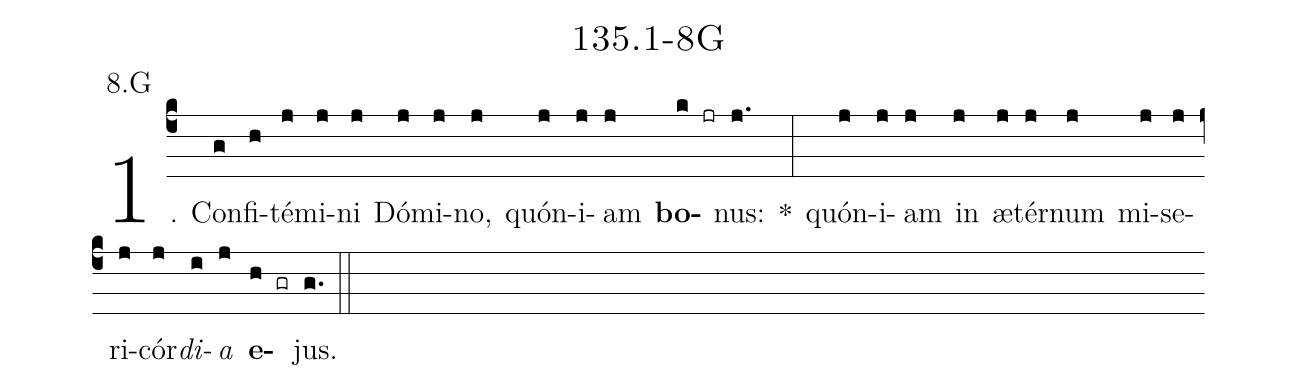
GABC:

name: 135.1-8G;
annotation: 8.G;
%%
(c4)1. Con(g)fi(h)té(j)mi(j)ni(j) Dó(j)mi(j)no,(j) quón(j)i(j)am(j) <b>bo</b>(k jr)nus:(j.) *(:) quón(j)i(j)am(j) in(j) æ(j)tér(j)num(j) mi(j)se(j)ri(j)cór(j)<i>di</i>(i)<i>a</i>(j) <b>e</b>(h gr)jus.(g.) (::)
